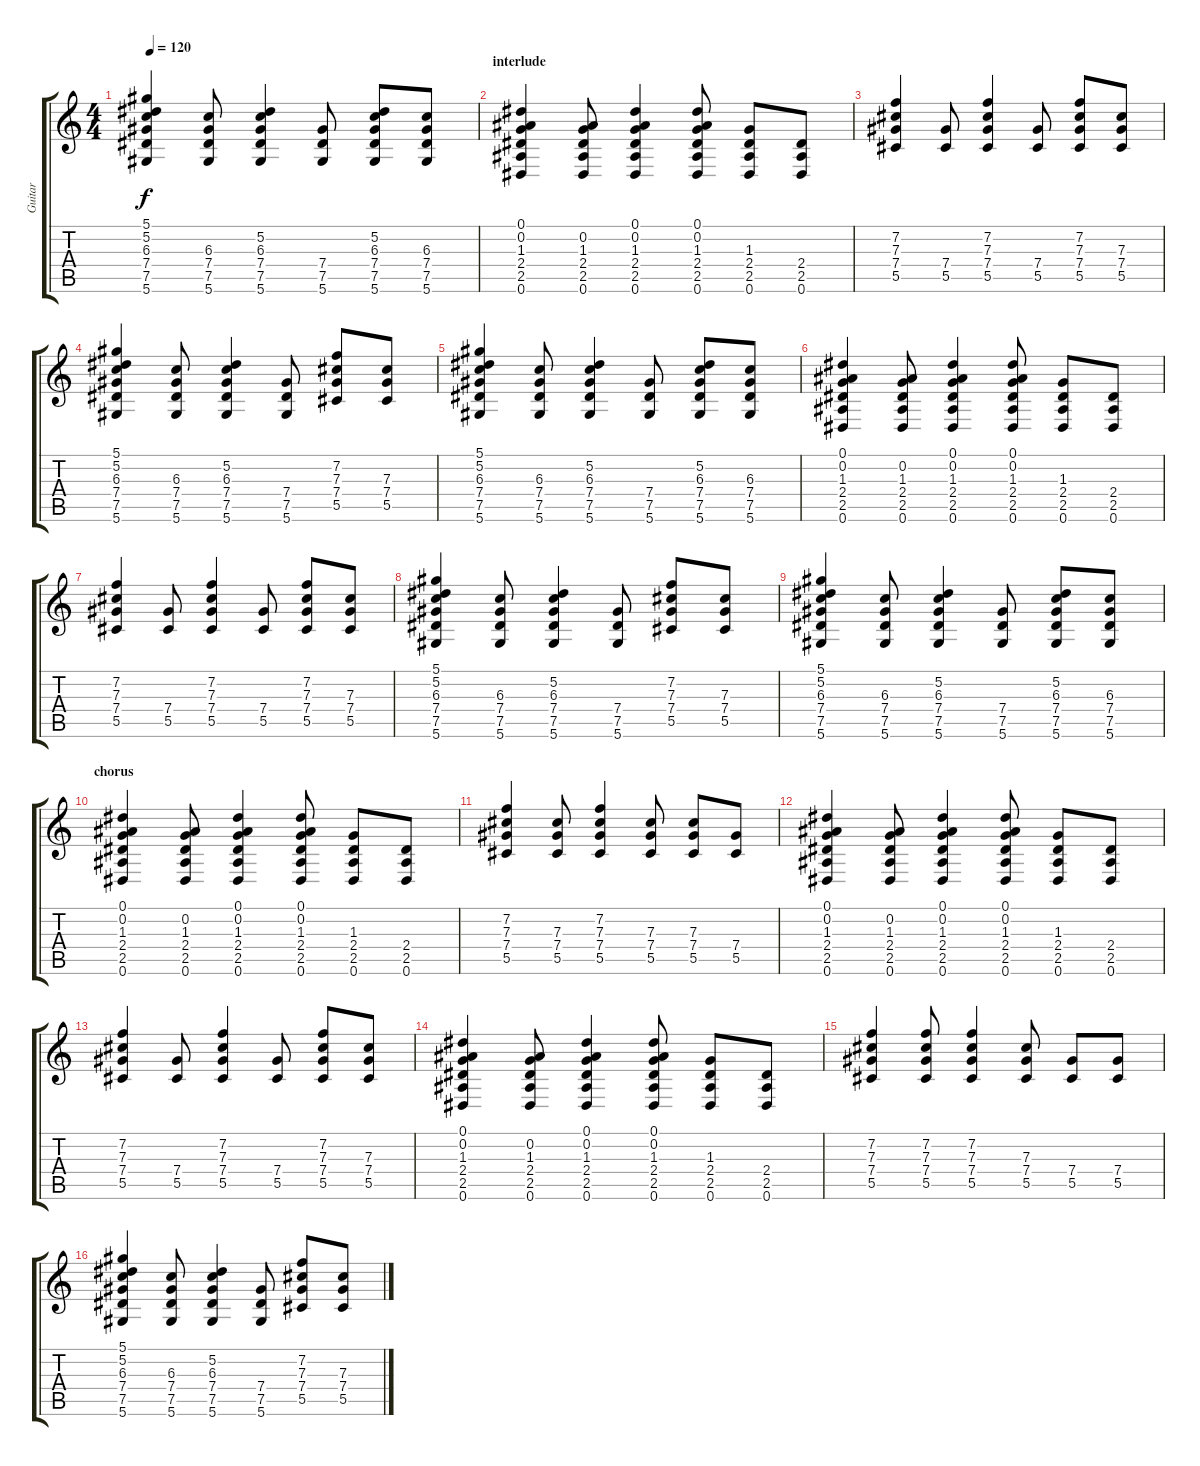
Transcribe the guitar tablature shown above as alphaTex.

\track ("Guitar" "Guitar") {instrument acousticguitarsteel}
\staff {score tabs}
\tuning (Eb4 Bb3 Gb3 Db3 Ab2 Eb2) {hide}
\ts (4 4)
\tempo 120
\clef g2
\ks c
(5.1 5.2 6.3 7.4 7.5 5.6).4{dy f} (6.3 7.4 7.5 5.6).8 (5.2 6.3 7.4 7.5 5.6).4 (7.4 7.5 5.6).8 (5.2 6.3 7.4 7.5 5.6).8 (6.3 7.4 7.5 5.6).8 |
\section ("" "interlude")
(0.1 0.2 1.3 2.4 2.5 0.6).4 (0.2 1.3 2.4 2.5 0.6).8 (0.1 0.2 1.3 2.4 2.5 0.6).4 (0.1 0.2 1.3 2.4 2.5 0.6).8 (1.3 2.4 2.5 0.6).8 (2.4 2.5 0.6).8 |
(7.2 7.3 7.4 5.5).4 (7.4 5.5).8 (7.2 7.3 7.4 5.5).4 (7.4 5.5).8 (7.2 7.3 7.4 5.5).8 (7.3 7.4 5.5).8 |
(5.1 5.2 6.3 7.4 7.5 5.6).4 (6.3 7.4 7.5 5.6).8 (5.2 6.3 7.4 7.5 5.6).4 (7.4 7.5 5.6).8 (7.2 7.3 7.4 5.5).8 (7.3 7.4 5.5).8 |
(5.1 5.2 6.3 7.4 7.5 5.6).4 (6.3 7.4 7.5 5.6).8 (5.2 6.3 7.4 7.5 5.6).4 (7.4 7.5 5.6).8 (5.2 6.3 7.4 7.5 5.6).8 (6.3 7.4 7.5 5.6).8 |
(0.1 0.2 1.3 2.4 2.5 0.6).4 (0.2 1.3 2.4 2.5 0.6).8 (0.1 0.2 1.3 2.4 2.5 0.6).4 (0.1 0.2 1.3 2.4 2.5 0.6).8 (1.3 2.4 2.5 0.6).8 (2.4 2.5 0.6).8 |
(7.2 7.3 7.4 5.5).4 (7.4 5.5).8 (7.2 7.3 7.4 5.5).4 (7.4 5.5).8 (7.2 7.3 7.4 5.5).8 (7.3 7.4 5.5).8 |
(5.1 5.2 6.3 7.4 7.5 5.6).4 (6.3 7.4 7.5 5.6).8 (5.2 6.3 7.4 7.5 5.6).4 (7.4 7.5 5.6).8 (7.2 7.3 7.4 5.5).8 (7.3 7.4 5.5).8 |
(5.1 5.2 6.3 7.4 7.5 5.6).4 (6.3 7.4 7.5 5.6).8 (5.2 6.3 7.4 7.5 5.6).4 (7.4 7.5 5.6).8 (5.2 6.3 7.4 7.5 5.6).8 (6.3 7.4 7.5 5.6).8 |
\section ("" "chorus")
(0.1 0.2 1.3 2.4 2.5 0.6).4 (0.2 1.3 2.4 2.5 0.6).8 (0.1 0.2 1.3 2.4 2.5 0.6).4 (0.1 0.2 1.3 2.4 2.5 0.6).8 (1.3 2.4 2.5 0.6).8 (2.4 2.5 0.6).8 |
(7.2 7.3 7.4 5.5).4 (7.3 7.4 5.5).8 (7.2 7.3 7.4 5.5).4 (7.3 7.4 5.5).8 (7.3 7.4 5.5).8 (7.4 5.5).8 |
(0.1 0.2 1.3 2.4 2.5 0.6).4 (0.2 1.3 2.4 2.5 0.6).8 (0.1 0.2 1.3 2.4 2.5 0.6).4 (0.1 0.2 1.3 2.4 2.5 0.6).8 (1.3 2.4 2.5 0.6).8 (2.4 2.5 0.6).8 |
(7.2 7.3 7.4 5.5).4 (7.4 5.5).8 (7.2 7.3 7.4 5.5).4 (7.4 5.5).8 (7.2 7.3 7.4 5.5).8 (7.3 7.4 5.5).8 |
(0.1 0.2 1.3 2.4 2.5 0.6).4 (0.2 1.3 2.4 2.5 0.6).8 (0.1 0.2 1.3 2.4 2.5 0.6).4 (0.1 0.2 1.3 2.4 2.5 0.6).8 (1.3 2.4 2.5 0.6).8 (2.4 2.5 0.6).8 |
(7.2 7.3 7.4 5.5).4 (7.2 7.3 7.4 5.5).8 (7.2 7.3 7.4 5.5).4 (7.3 7.4 5.5).8 (7.4 5.5).8 (7.4 5.5).8 |
(5.1 5.2 6.3 7.4 7.5 5.6).4 (6.3 7.4 7.5 5.6).8 (5.2 6.3 7.4 7.5 5.6).4 (7.4 7.5 5.6).8 (7.2 7.3 7.4 5.5).8 (7.3 7.4 5.5).8
